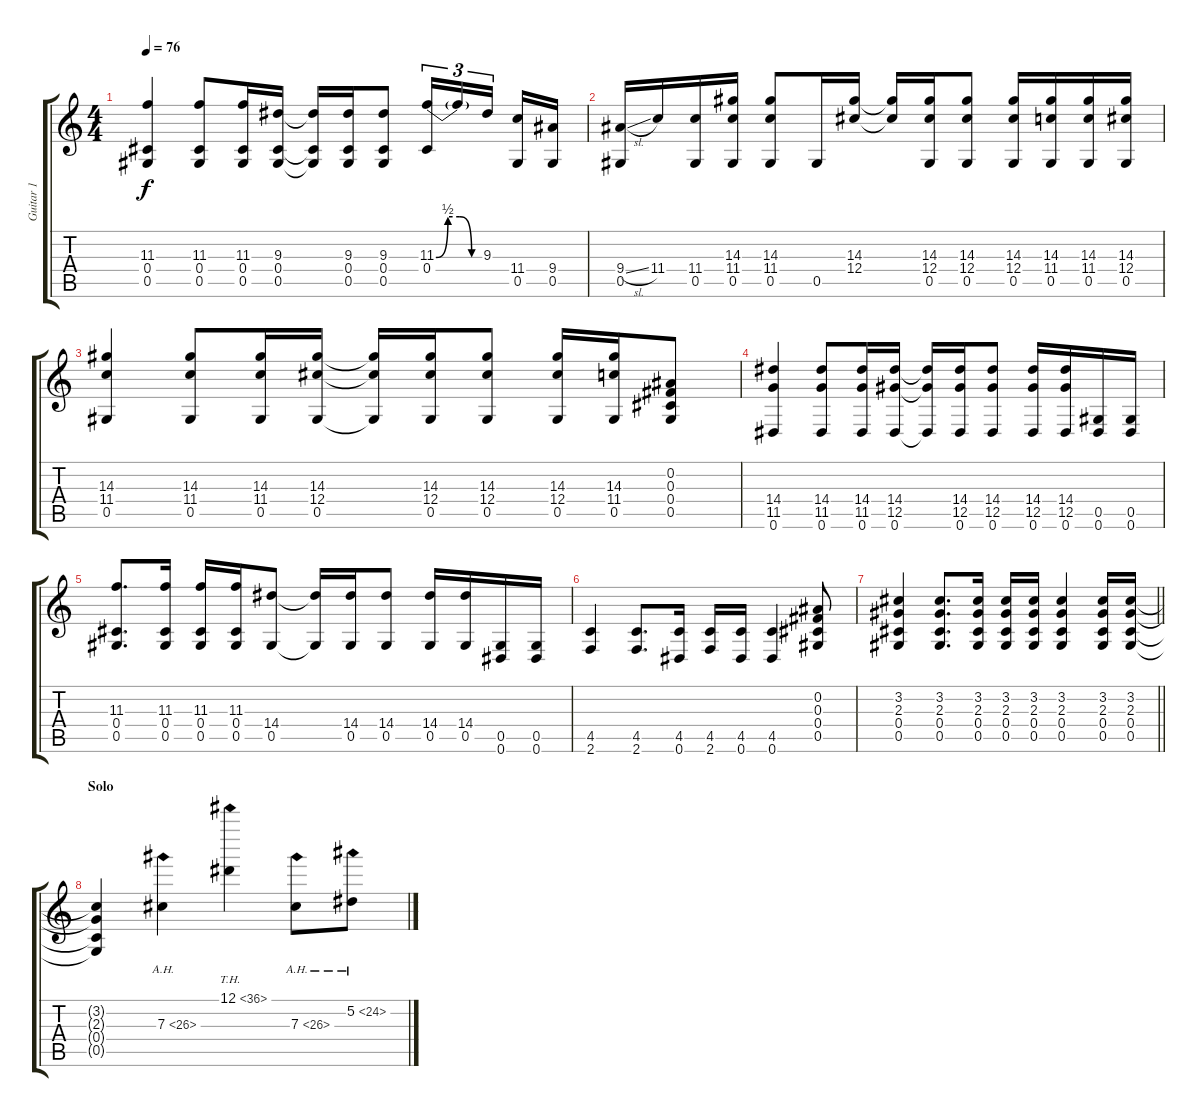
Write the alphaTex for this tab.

\track ("Guitar 1" "Guitar 1") {instrument overdrivenguitar}
\staff {score tabs}
\tuning (Eb4 Bb3 Gb3 Db3 Ab2 Eb2) {hide}
\ts (4 4)
\tempo 76
\clef g2
\ks c
(11.3 0.4 0.5).4{dy f} (11.3 0.4 0.5).8 (11.3 0.4 0.5).16 (9.3 0.4 0.5).16 (9.3{t} 0.4{t} 0.5{t}).16 (9.3 0.4 0.5).16 (9.3 0.4 0.5).8 (11.3{be (custom 0 0 15 2 30 2 45 0 60 0)} 0.4).16{tu (3 2)} 11.3{t}.16{tu (3 2)} 9.3.16{tu (3 2) beam splitsecondary} (11.4 0.5).16 (9.4 0.5).16 |
(9.4{sl} 0.5).16 11.4.16 (11.4 0.5).16 (14.3 11.4 0.5).16 (14.3 11.4 0.5).8 0.5.16 (14.3 12.4).16 (14.3{t} 12.4{t}).16 (14.3 12.4 0.5).16 (14.3 12.4 0.5).8 (14.3 12.4 0.5).16 (14.3 11.4 0.5).16 (14.3 11.4 0.5).16 (14.3 12.4 0.5).16 |
(14.3 11.4 0.5).4 (14.3 11.4 0.5).8 (14.3 11.4 0.5).16 (14.3 12.4 0.5).16 (14.3{t} 12.4{t} 0.5{t}).16 (14.3 12.4 0.5).16 (14.3 12.4 0.5).8 (14.3 12.4 0.5).16 (14.3 11.4 0.5).16 (0.2 0.3 0.4 0.5).8 |
(14.4 11.5 0.6).4 (14.4 11.5 0.6).8 (14.4 11.5 0.6).16 (14.4 12.5 0.6).16 (14.4{t} 12.5{t} 0.6{t}).16 (14.4 12.5 0.6).16 (14.4 12.5 0.6).8 (14.4 12.5 0.6).16 (14.4 12.5 0.6).16 (0.5 0.6).16 (0.5 0.6).16 |
(11.3 0.4 0.5).8{d} (11.3 0.4 0.5).16 (11.3 0.4 0.5).16 (11.3 0.4 0.5).16 (14.4 0.5).8 (14.4{t} 0.5{t}).16 (14.4 0.5).16 (14.4 0.5).8 (14.4 0.5).16 (14.4 0.5).16 (0.5 0.6).16 (0.5 0.6).16 |
(4.5 2.6).4 (4.5 2.6).8{d} (4.5 0.6).16 (4.5 2.6).16 (4.5 0.6).16 (4.5 0.6).4 (0.2 0.3 0.4 0.5).8 |
\barLineRight lightlight
(3.2 2.3 0.4 0.5).4 (3.2 2.3 0.4 0.5).8{d} (3.2 2.3 0.4 0.5).16 (3.2 2.3 0.4 0.5).16 (3.2 2.3 0.4 0.5).16 (3.2 2.3 0.4 0.5).4 (3.2 2.3 0.4 0.5).16 (3.2 2.3 0.4 0.5).16 |
\section ("" "Solo")
(3.2{t} 2.3{t} 0.4{t} 0.5{t}).4{volume 16} 7.3{ah 19}.4 12.1{th 24}.4 7.3{ah 19}.8 5.2{ah 19}.8
